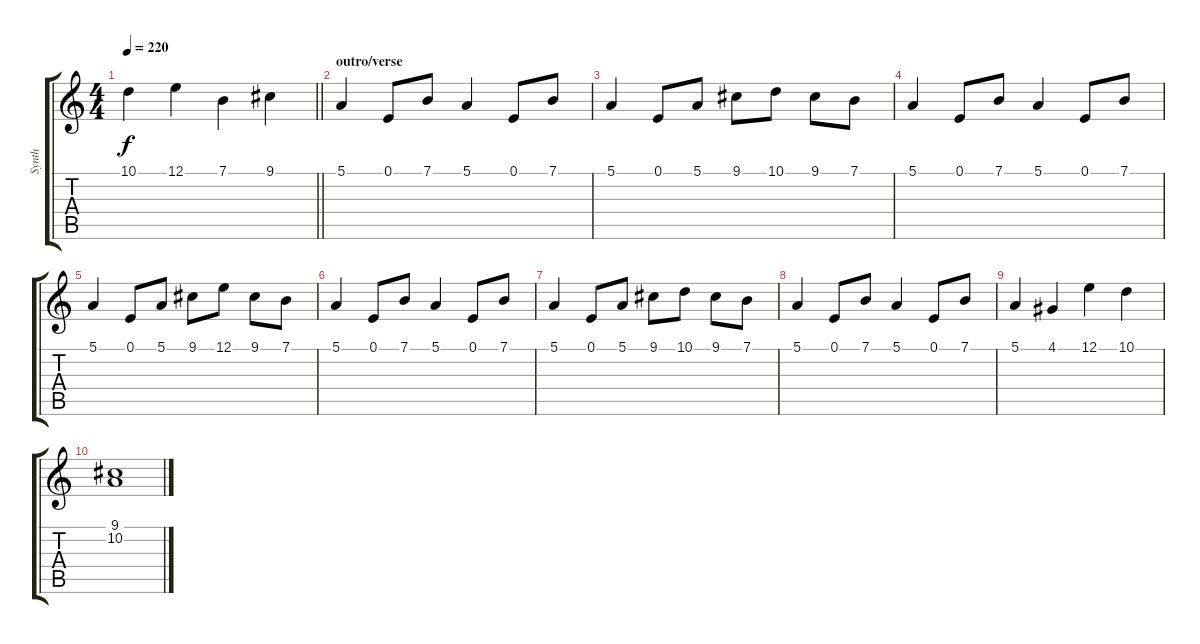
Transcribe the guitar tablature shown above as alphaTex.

\track ("Synth" "Synth") {instrument drawbarorgan}
\staff {score tabs}
\tuning (E4 B3 G3 D3 A2 D2) {hide}
\ts (4 4)
\tempo 220
\clef g2
\barLineRight lightlight
\ks c
10.1{t}.4{dy f} 12.1.4 7.1.4 9.1.4 |
\section ("" "outro/verse")
5.1.4 0.1.8 7.1.8 5.1.4 0.1.8 7.1.8 |
5.1.4 0.1.8 5.1.8 9.1.8 10.1.8 9.1.8 7.1.8 |
5.1.4 0.1.8 7.1.8 5.1.4 0.1.8 7.1.8 |
5.1.4 0.1.8 5.1.8 9.1.8 12.1.8 9.1.8 7.1.8 |
5.1.4 0.1.8 7.1.8 5.1.4 0.1.8 7.1.8 |
5.1.4 0.1.8 5.1.8 9.1.8 10.1.8 9.1.8 7.1.8 |
5.1.4 0.1.8 7.1.8 5.1.4 0.1.8 7.1.8 |
5.1.4 4.1.4 12.1.4 10.1.4 |
(9.1 10.2).1
